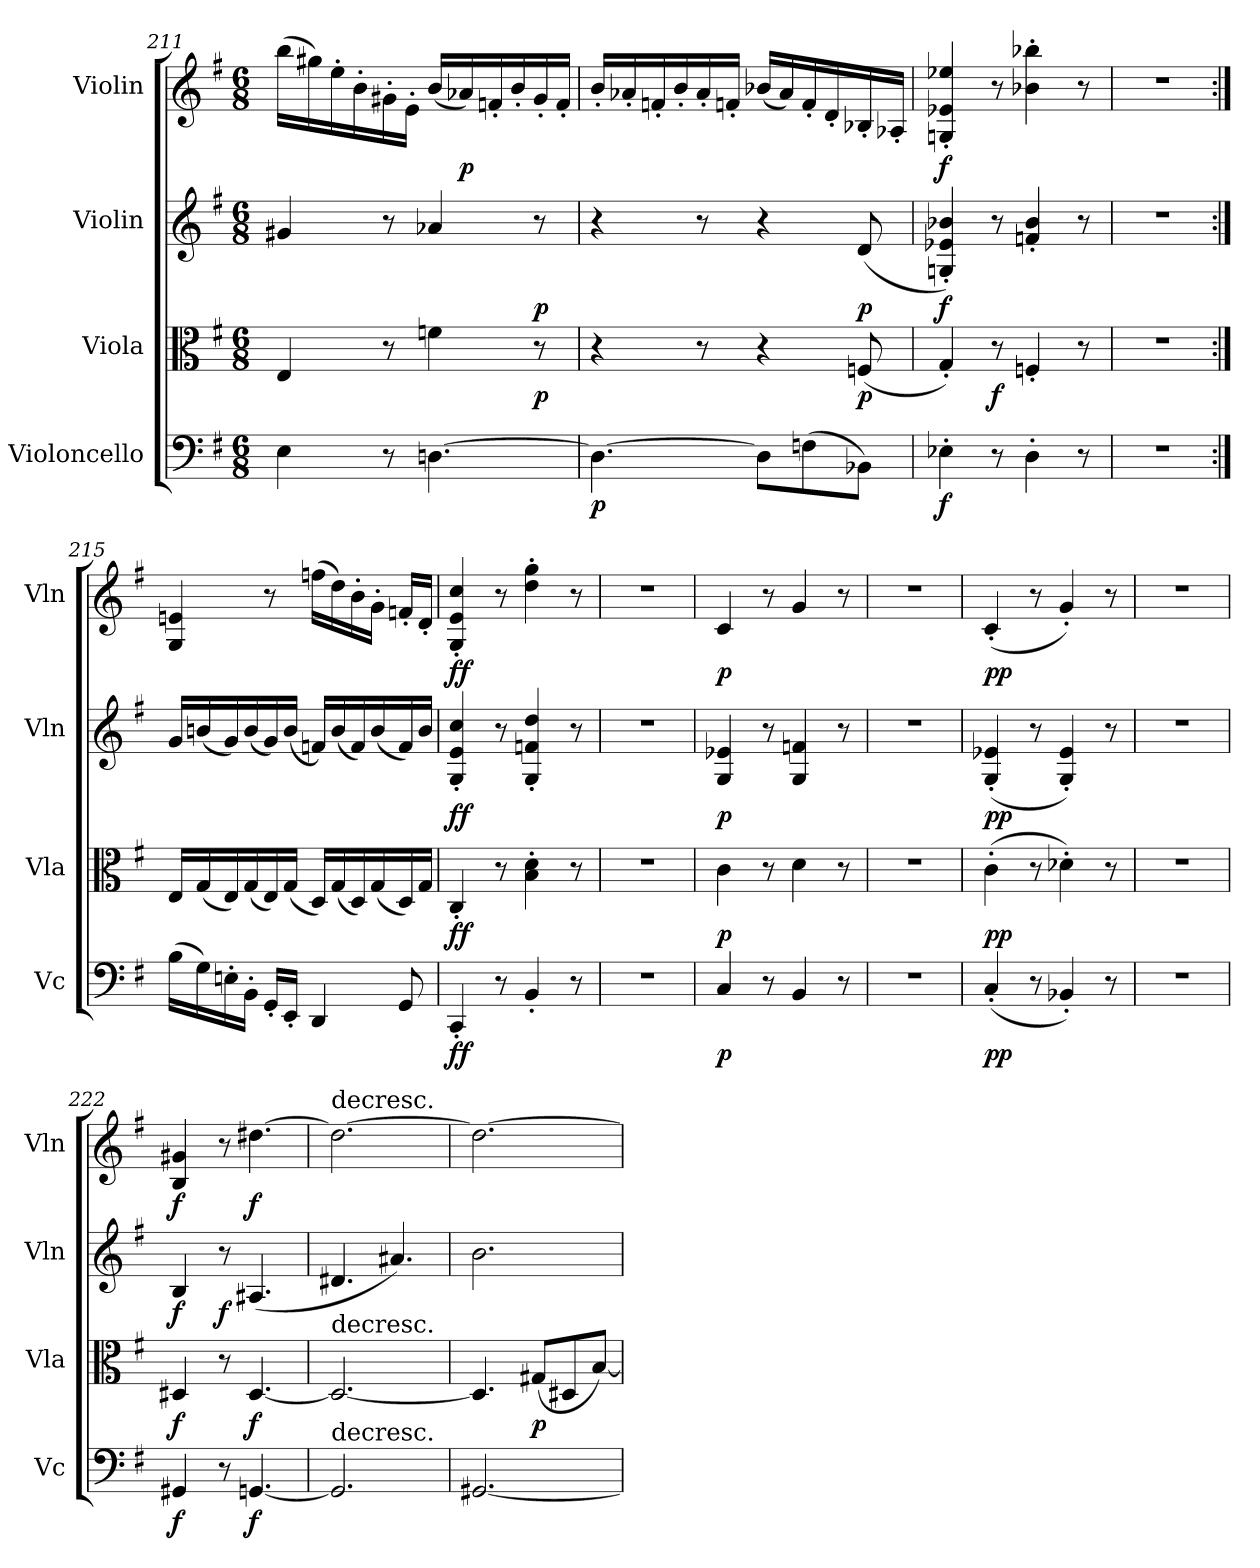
**kern	**dynam	**kern	**dynam	**kern	**dynam	**kern	**dynam
*part4	*part4	*part3	*part3	*part2	*part2	*part1	*part1
*staff4	*staff4	*staff3	*staff3	*staff2	*staff2	*staff1	*staff1
*I"Violoncello	*	*I"Viola	*	*I"Violin	*	*I"Violin	*
*I'Vc	*	*I'Vla	*	*I'Vln	*	*I'Vln	*
*clefF4	*	*clefC3	*	*clefG2	*	*clefG2	*
*k[f#]	*	*k[f#]	*	*k[f#]	*	*k[f#]	*
*M6/8	*	*M6/8	*	*M6/8	*	*M6/8	*
=211	=211	=211	=211	=211	=211	=211	=211
4E\	.	4E/	.	4g#X/	.	(16bb\LL	.
.	.	.	.	.	.	16gg#X\)	.
.	.	.	.	.	.	16ee'\	.
.	.	.	.	.	.	16b'\	.
8r	.	8r	.	8r	.	16g#X'\	.
.	.	.	.	.	.	16e'\JJ	.
[4.Dn\	.	4fn\	.	4a-X/	.	(16b/LL	.
.	.	.	.	.	.	16a-X/)	p
.	.	.	.	.	.	16fn'/	.
.	.	.	.	.	.	16b'/	.
.	.	8r	p	8r	p	16g#'/	.
.	.	.	.	.	.	16f'/JJ	.
=212	=212	=212	=212	=212	=212	=212	=212
4.D\_	p	4r	.	4r	.	16b'/LL	.
.	.	.	.	.	.	16a-X'/	.
.	.	.	.	.	.	16fn'/	.
.	.	.	.	.	.	16b'/	.
.	.	8r	.	8r	.	16a-'/	.
.	.	.	.	.	.	16fn'/JJ	.
8D\L]	.	4r	.	4r	.	(16b-X/LL	.
.	.	.	.	.	.	16a-/)	.
(8Fn\	.	.	.	.	.	16f'/	.
.	.	.	.	.	.	16d'/	.
8BB-X\J)	.	(8Fn/	p	(8d/	p	16B-X'/	.
.	.	.	.	.	.	16A-X'/JJ	.
=213	=213	=213	=213	=213	=213	=213	=213
4E-X'\	f	4G'/)	.	4Gn'/ 4e-X'/ 4b-X'/)	f	4Gn'/ 4e-X'/ 4ee-X'/	f
8r	.	8r	f	8r	.	8r	.
4D'\	.	4Fn'/	.	4fn'/ 4b-'/	.	4b-X'\ 4bb-X'\	.
8r	.	8r	.	8r	.	8r	.
=214	=214	=214	=214	=214	=214	=214	=214
2.r	.	2.r	.	2.r	.	2.r	.
=215:|!	=215:|!	=215:|!	=215:|!	=215:|!	=215:|!	=215:|!	=215:|!
(16B\LL	.	16E/LL	.	16g/LL	.	4G/ 4en/	.
16G\)	.	(16G/	.	(16bn/	.	.	.
16En'\	.	16E/)	.	16g/)	.	.	.
16BB'\JJ	.	(16G/	.	(16b/	.	.	.
16GG'/LL	.	16E/)	.	16g/)	.	8r	.
16EE'/JJ	.	(16G/JJ	.	(16b/JJ	.	.	.
4DD/	.	16D/LL)	.	16fn/LL)	.	(16ffn\LL	.
.	.	(16G/	.	(16b/	.	16dd\)	.
.	.	16D/)	.	16f/)	.	16b'\	.
.	.	(16G/	.	(16b/	.	16g'\JJ	.
8GG/	.	16D/)	.	16f/)	.	16fn'/LL	.
.	.	16G/JJ	.	16b/JJ	.	16d'/JJ	.
=216	=216	=216	=216	=216	=216	=216	=216
4CC'/	ff	4C'/	ff	4G'/ 4e'/ 4cc'/	ff	4G'/ 4e'/ 4cc'/	ff
8r	.	8r	.	8r	.	8r	.
4BB'/	.	4B'\ 4d'\	.	4G'/ 4fn'/ 4dd'/	.	4dd'\ 4gg'\	.
8r	.	8r	.	8r	.	8r	.
=217	=217	=217	=217	=217	=217	=217	=217
2.r	.	2.r	.	2.r	.	2.r	.
=218	=218	=218	=218	=218	=218	=218	=218
4C/	p	4c\	p	4G/ 4e-X/	p	4c/	p
8r	.	8r	.	8r	.	8r	.
4BB/	.	4d\	.	4G/ 4fn/	.	4g/	.
8r	.	8r	.	8r	.	8r	.
=219	=219	=219	=219	=219	=219	=219	=219
2.r	.	2.r	.	2.r	.	2.r	.
=220	=220	=220	=220	=220	=220	=220	=220
(4C'/	pp	(4c'\	pp	(4G'/ 4e-X'/	pp	(4c'/	pp
8r	.	8r	.	8r	.	8r	.
4BB-X'/)	.	4d-X'\)	.	4G'/ 4e-'/)	.	4g'/)	.
8r	.	8r	.	8r	.	8r	.
=221	=221	=221	=221	=221	=221	=221	=221
2.r	.	2.r	.	2.r	.	2.r	.
=222	=222	=222	=222	=222	=222	=222	=222
4GG#X/	f	4D#X/	f	4B/	f	4B/ 4g#X/	f
8r	.	8r	.	8r	f	8r	.
[4.GGn/	f	[4.D#/	f	(4.A#X/	.	[4.dd#X\	f
=223	=223	=223	=223	=223	=223	=223	=223
!	!	!	!	!	!	!LO:TX:t=decresc.	!
!	!	!LO:TX:t=decresc.	!	!	!	!	!
!LO:TX:t=decresc.	!	!	!	!	!	!	!
2.GG/]	.	2.D#/_	.	4.d#X/	.	2.dd#\_	.
.	.	.	.	4.a#X/)	.	.	.
=224	=224	=224	=224	=224	=224	=224	=224
[2.GG#X/	.	4.D#/]	.	2.b\	.	2.dd#\_	.
.	.	(8G#X/L	p	.	.	.	.
.	.	8D#X/	.	.	.	.	.
.	.	[8B/J)	.	.	.	.	.
=	=	=	=	=	=	=	=
*-	*-	*-	*-	*-	*-	*-	*-
